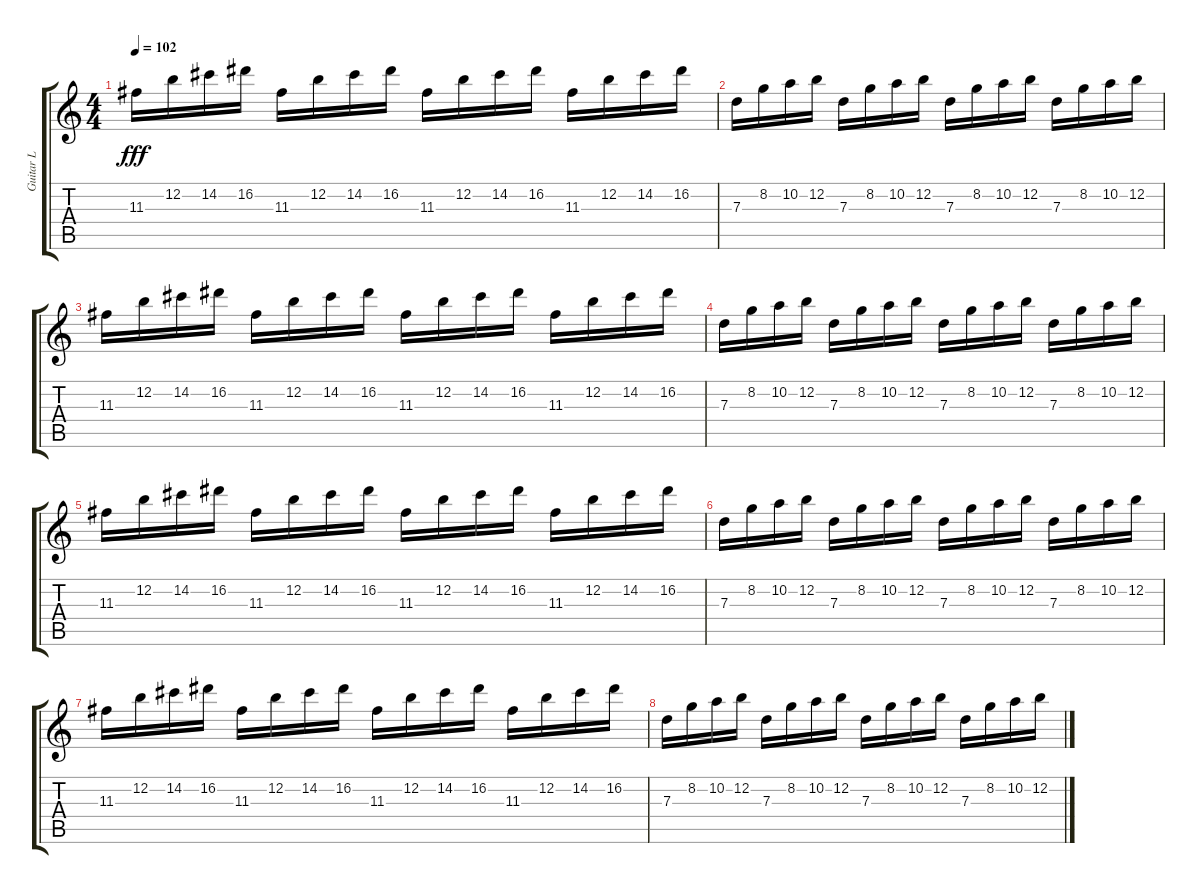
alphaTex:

\track ("Guitar L" "Guitar L") {instrument distortionguitar}
\staff {score tabs}
\tuning (E4 B3 G3 D3 A2 E2) {hide}
\ts (4 4)
\tempo 102
\clef g2
\ks c
11.3.16{dy fff volume 11} 12.2.16 14.2.16 16.2.16 11.3.16 12.2.16 14.2.16 16.2.16 11.3.16 12.2.16 14.2.16 16.2.16 11.3.16 12.2.16 14.2.16 16.2.16 |
7.3.16 8.2.16 10.2.16 12.2.16 7.3.16 8.2.16 10.2.16 12.2.16 7.3.16 8.2.16 10.2.16 12.2.16 7.3.16 8.2.16 10.2.16 12.2.16 |
11.3.16 12.2.16 14.2.16 16.2.16 11.3.16 12.2.16 14.2.16 16.2.16 11.3.16 12.2.16 14.2.16 16.2.16 11.3.16 12.2.16 14.2.16 16.2.16 |
7.3.16 8.2.16 10.2.16 12.2.16 7.3.16 8.2.16 10.2.16 12.2.16 7.3.16 8.2.16 10.2.16 12.2.16 7.3.16 8.2.16 10.2.16 12.2.16 |
11.3.16 12.2.16 14.2.16 16.2.16 11.3.16 12.2.16 14.2.16 16.2.16 11.3.16 12.2.16 14.2.16 16.2.16 11.3.16 12.2.16 14.2.16 16.2.16 |
7.3.16 8.2.16 10.2.16 12.2.16 7.3.16 8.2.16 10.2.16 12.2.16 7.3.16 8.2.16 10.2.16 12.2.16 7.3.16 8.2.16 10.2.16 12.2.16 |
11.3.16 12.2.16 14.2.16 16.2.16 11.3.16 12.2.16 14.2.16 16.2.16 11.3.16 12.2.16 14.2.16 16.2.16 11.3.16 12.2.16 14.2.16 16.2.16 |
7.3.16 8.2.16 10.2.16 12.2.16 7.3.16 8.2.16 10.2.16 12.2.16 7.3.16 8.2.16 10.2.16 12.2.16 7.3.16 8.2.16 10.2.16 12.2.16
